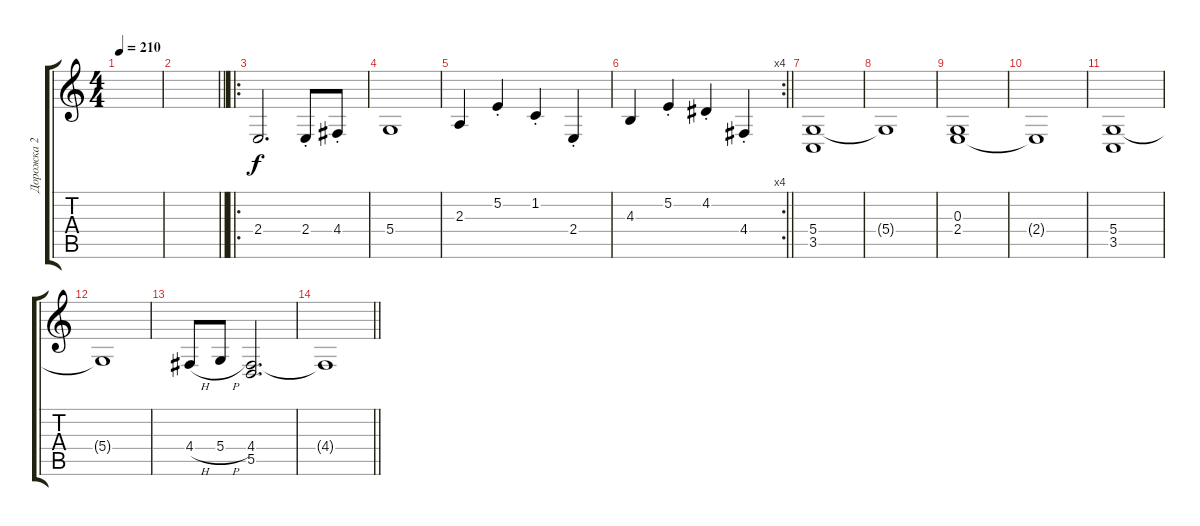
\track ("Дорожка 2" "Дорожка 2") {instrument flute}
\staff {score tabs}
\tuning (E4 B3 G3 D3 A2 E2) {hide}
\ts (4 4)
\tempo 210
\clef g2
\ks c
|
\barLineRight lightlight
|
\ro
2.4.2{d} 2.4{st}.8 4.4{st}.8 |
5.4.1 |
2.3.4 5.2{st}.4 1.2{st}.4 2.4{st}.4 |
\rc 4
\barLineRight lightlight
4.3.4 5.2{st}.4 4.2{st}.4 4.4{st}.4 |
(5.4 3.5).1 |
5.4{t}.1 |
(0.3 2.4).1 |
2.4{t}.1 |
(5.4 3.5).1 |
5.4{t}.1 |
4.4{h}.8 5.4{h}.8 (4.4 5.5).2{d} |
\barLineRight lightlight
4.4{t}.1
